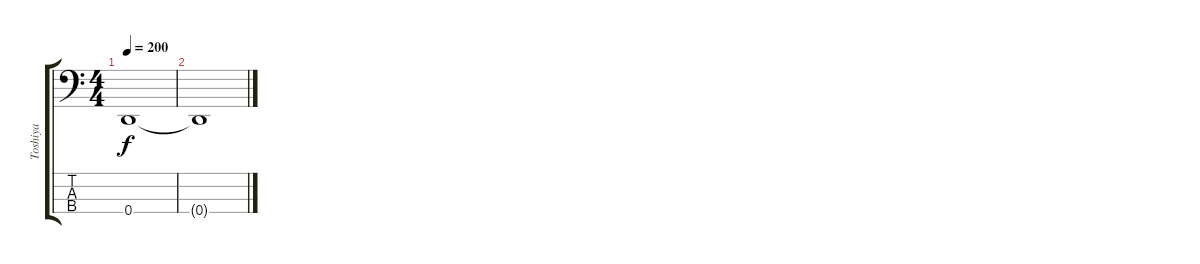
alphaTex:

\track ("Toshiya" "Toshiya") {instrument electricbasspick}
\staff {score tabs}
\tuning (G2 D2 A1 D1) {hide}
\ts (4 4)
\tempo 200
\clef f4
\ks c
0.4{t}.1{dy f} |
0.4{t}.1
